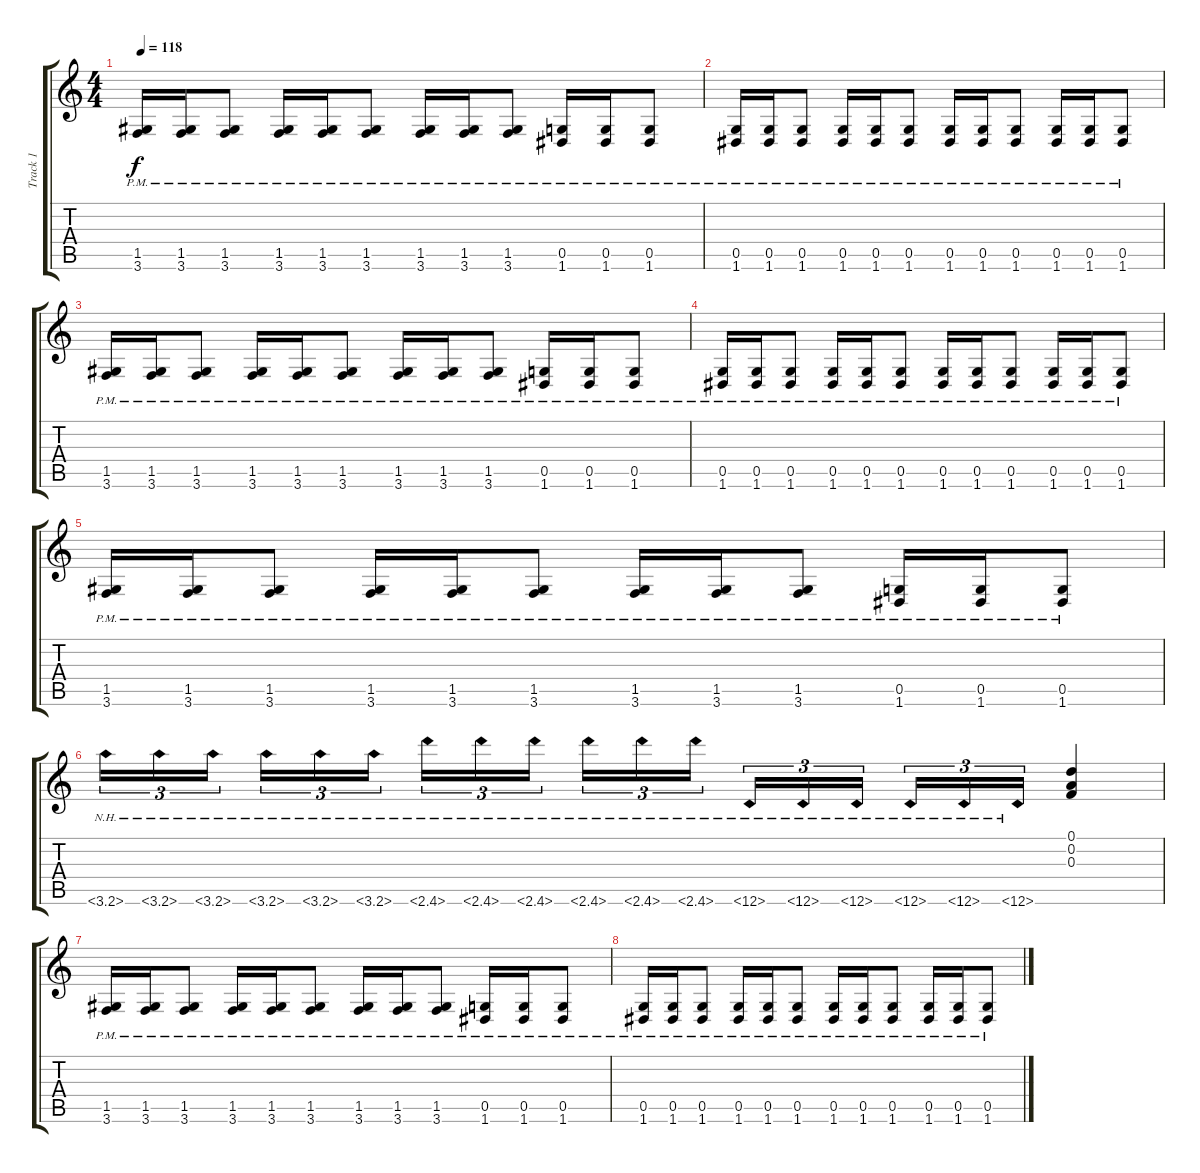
\track ("Track 1" "Track 1") {instrument overdrivenguitar}
\staff {score tabs}
\tuning (D4 A3 F3 C3 G2 D2) {hide}
\ts (4 4)
\tempo 118
\clef g2
\ks c
(1.5{pm} 3.6{pm}).16{dy f} (1.5{pm} 3.6{pm}).16 (1.5{pm} 3.6{pm}).8 (1.5{pm} 3.6{pm}).16 (1.5{pm} 3.6{pm}).16 (1.5{pm} 3.6{pm}).8 (1.5{pm} 3.6{pm}).16 (1.5{pm} 3.6{pm}).16 (1.5{pm} 3.6{pm}).8 (0.5{pm} 1.6{pm}).16 (0.5{pm} 1.6{pm}).16 (0.5{pm} 1.6{pm}).8 |
(0.5{pm} 1.6{pm}).16 (0.5{pm} 1.6{pm}).16 (0.5{pm} 1.6{pm}).8 (0.5{pm} 1.6{pm}).16 (0.5{pm} 1.6{pm}).16 (0.5{pm} 1.6{pm}).8 (0.5{pm} 1.6{pm}).16 (0.5{pm} 1.6{pm}).16 (0.5{pm} 1.6{pm}).8 (0.5{pm} 1.6{pm}).16 (0.5{pm} 1.6{pm}).16 (0.5{pm} 1.6{pm}).8 |
(1.5{pm} 3.6{pm}).16 (1.5{pm} 3.6{pm}).16 (1.5{pm} 3.6{pm}).8 (1.5{pm} 3.6{pm}).16 (1.5{pm} 3.6{pm}).16 (1.5{pm} 3.6{pm}).8 (1.5{pm} 3.6{pm}).16 (1.5{pm} 3.6{pm}).16 (1.5{pm} 3.6{pm}).8 (0.5{pm} 1.6{pm}).16 (0.5{pm} 1.6{pm}).16 (0.5{pm} 1.6{pm}).8 |
(0.5{pm} 1.6{pm}).16 (0.5{pm} 1.6{pm}).16 (0.5{pm} 1.6{pm}).8 (0.5{pm} 1.6{pm}).16 (0.5{pm} 1.6{pm}).16 (0.5{pm} 1.6{pm}).8 (0.5{pm} 1.6{pm}).16 (0.5{pm} 1.6{pm}).16 (0.5{pm} 1.6{pm}).8 (0.5{pm} 1.6{pm}).16 (0.5{pm} 1.6{pm}).16 (0.5{pm} 1.6{pm}).8 |
(1.5{pm} 3.6{pm}).16 (1.5{pm} 3.6{pm}).16 (1.5{pm} 3.6{pm}).8 (1.5{pm} 3.6{pm}).16 (1.5{pm} 3.6{pm}).16 (1.5{pm} 3.6{pm}).8 (1.5{pm} 3.6{pm}).16 (1.5{pm} 3.6{pm}).16 (1.5{pm} 3.6{pm}).8 (0.5{pm} 1.6{pm}).16 (0.5{pm} 1.6{pm}).16 (0.5{pm} 1.6{pm}).8 |
3.6{nh}.16{tu (3 2)} 3.6{nh}.16{tu (3 2)} 3.6{nh}.16{tu (3 2) beam splitsecondary} 3.6{nh}.16{tu (3 2)} 3.6{nh}.16{tu (3 2)} 3.6{nh}.16{tu (3 2)} 2.6{nh}.16{tu (3 2)} 2.6{nh}.16{tu (3 2)} 2.6{nh}.16{tu (3 2) beam splitsecondary} 2.6{nh}.16{tu (3 2)} 2.6{nh}.16{tu (3 2)} 2.6{nh}.16{tu (3 2)} 1.6{nh}.16{tu (3 2)} 1.6{nh}.16{tu (3 2)} 1.6{nh}.16{tu (3 2) beam splitsecondary} 1.6{nh}.16{tu (3 2)} 1.6{nh}.16{tu (3 2)} 1.6{nh}.16{tu (3 2)} (0.1 0.2 0.3).4 |
(1.5{pm} 3.6{pm}).16 (1.5{pm} 3.6{pm}).16 (1.5{pm} 3.6{pm}).8 (1.5{pm} 3.6{pm}).16 (1.5{pm} 3.6{pm}).16 (1.5{pm} 3.6{pm}).8 (1.5{pm} 3.6{pm}).16 (1.5{pm} 3.6{pm}).16 (1.5{pm} 3.6{pm}).8 (0.5{pm} 1.6{pm}).16 (0.5{pm} 1.6{pm}).16 (0.5{pm} 1.6{pm}).8 |
(0.5{pm} 1.6{pm}).16 (0.5{pm} 1.6{pm}).16 (0.5{pm} 1.6{pm}).8 (0.5{pm} 1.6{pm}).16 (0.5{pm} 1.6{pm}).16 (0.5{pm} 1.6{pm}).8 (0.5{pm} 1.6{pm}).16 (0.5{pm} 1.6{pm}).16 (0.5{pm} 1.6{pm}).8 (0.5{pm} 1.6{pm}).16 (0.5{pm} 1.6{pm}).16 (0.5{pm} 1.6{pm}).8
